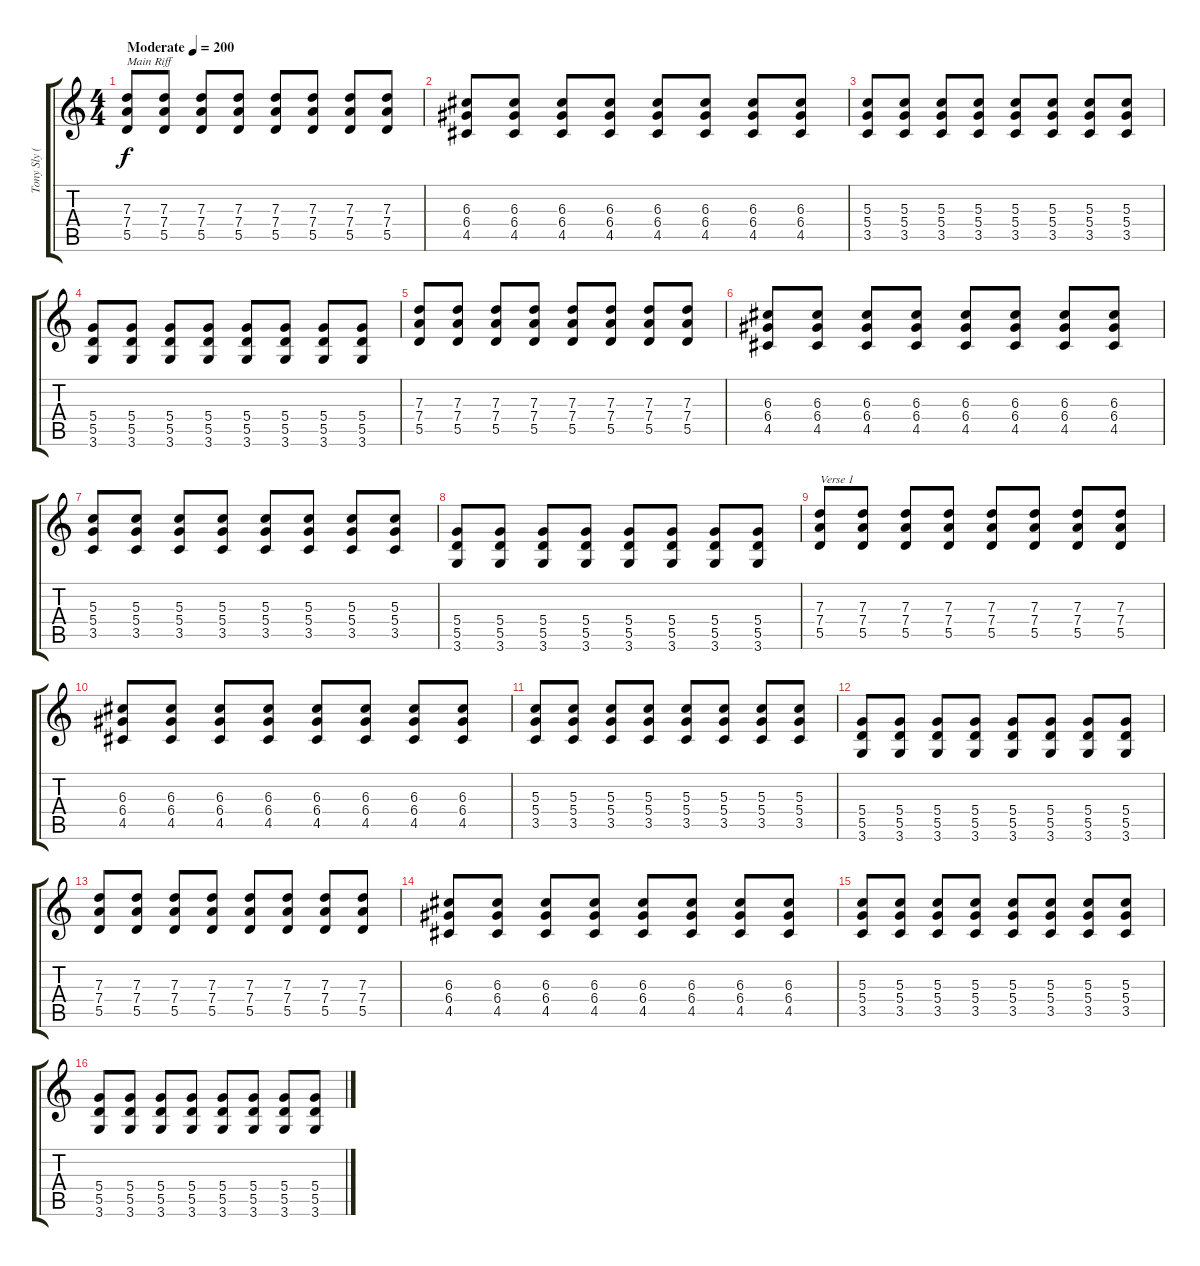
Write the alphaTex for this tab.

\track ("Tony Sly (Rhythm Guitar and Singing)" "Tony Sly (") {instrument distortionguitar}
\staff {score tabs}
\tuning (E4 B3 G3 D3 A2 E2) {hide}
\ts (4 4)
\tempo (200 "Moderate")
\clef g2
\ks c
(7.3 7.4 5.5).8{txt "Main Riff" dy f instrument distortionguitar} (7.3 7.4 5.5).8 (7.3 7.4 5.5).8 (7.3 7.4 5.5).8 (7.3 7.4 5.5).8 (7.3 7.4 5.5).8 (7.3 7.4 5.5).8 (7.3 7.4 5.5).8 |
(6.3 6.4 4.5).8 (6.3 6.4 4.5).8 (6.3 6.4 4.5).8 (6.3 6.4 4.5).8 (6.3 6.4 4.5).8 (6.3 6.4 4.5).8 (6.3 6.4 4.5).8 (6.3 6.4 4.5).8 |
(5.3 5.4 3.5).8 (5.3 5.4 3.5).8 (5.3 5.4 3.5).8 (5.3 5.4 3.5).8 (5.3 5.4 3.5).8 (5.3 5.4 3.5).8 (5.3 5.4 3.5).8 (5.3 5.4 3.5).8 |
(5.4 5.5 3.6).8 (5.4 5.5 3.6).8 (5.4 5.5 3.6).8 (5.4 5.5 3.6).8 (5.4 5.5 3.6).8 (5.4 5.5 3.6).8 (5.4 5.5 3.6).8 (5.4 5.5 3.6).8 |
(7.3 7.4 5.5).8 (7.3 7.4 5.5).8 (7.3 7.4 5.5).8 (7.3 7.4 5.5).8 (7.3 7.4 5.5).8 (7.3 7.4 5.5).8 (7.3 7.4 5.5).8 (7.3 7.4 5.5).8 |
(6.3 6.4 4.5).8 (6.3 6.4 4.5).8 (6.3 6.4 4.5).8 (6.3 6.4 4.5).8 (6.3 6.4 4.5).8 (6.3 6.4 4.5).8 (6.3 6.4 4.5).8 (6.3 6.4 4.5).8 |
(5.3 5.4 3.5).8 (5.3 5.4 3.5).8 (5.3 5.4 3.5).8 (5.3 5.4 3.5).8 (5.3 5.4 3.5).8 (5.3 5.4 3.5).8 (5.3 5.4 3.5).8 (5.3 5.4 3.5).8 |
(5.4 5.5 3.6).8 (5.4 5.5 3.6).8 (5.4 5.5 3.6).8 (5.4 5.5 3.6).8 (5.4 5.5 3.6).8 (5.4 5.5 3.6).8 (5.4 5.5 3.6).8 (5.4 5.5 3.6).8 |
(7.3 7.4 5.5).8{txt "Verse 1"} (7.3 7.4 5.5).8 (7.3 7.4 5.5).8 (7.3 7.4 5.5).8 (7.3 7.4 5.5).8 (7.3 7.4 5.5).8 (7.3 7.4 5.5).8 (7.3 7.4 5.5).8 |
(6.3 6.4 4.5).8 (6.3 6.4 4.5).8 (6.3 6.4 4.5).8 (6.3 6.4 4.5).8 (6.3 6.4 4.5).8 (6.3 6.4 4.5).8 (6.3 6.4 4.5).8 (6.3 6.4 4.5).8 |
(5.3 5.4 3.5).8 (5.3 5.4 3.5).8 (5.3 5.4 3.5).8 (5.3 5.4 3.5).8 (5.3 5.4 3.5).8 (5.3 5.4 3.5).8 (5.3 5.4 3.5).8 (5.3 5.4 3.5).8 |
(5.4 5.5 3.6).8 (5.4 5.5 3.6).8 (5.4 5.5 3.6).8 (5.4 5.5 3.6).8 (5.4 5.5 3.6).8 (5.4 5.5 3.6).8 (5.4 5.5 3.6).8 (5.4 5.5 3.6).8 |
(7.3 7.4 5.5).8 (7.3 7.4 5.5).8 (7.3 7.4 5.5).8 (7.3 7.4 5.5).8 (7.3 7.4 5.5).8 (7.3 7.4 5.5).8 (7.3 7.4 5.5).8 (7.3 7.4 5.5).8 |
(6.3 6.4 4.5).8 (6.3 6.4 4.5).8 (6.3 6.4 4.5).8 (6.3 6.4 4.5).8 (6.3 6.4 4.5).8 (6.3 6.4 4.5).8 (6.3 6.4 4.5).8 (6.3 6.4 4.5).8 |
(5.3 5.4 3.5).8 (5.3 5.4 3.5).8 (5.3 5.4 3.5).8 (5.3 5.4 3.5).8 (5.3 5.4 3.5).8 (5.3 5.4 3.5).8 (5.3 5.4 3.5).8 (5.3 5.4 3.5).8 |
(5.4 5.5 3.6).8 (5.4 5.5 3.6).8 (5.4 5.5 3.6).8 (5.4 5.5 3.6).8 (5.4 5.5 3.6).8 (5.4 5.5 3.6).8 (5.4 5.5 3.6).8 (5.4 5.5 3.6).8
